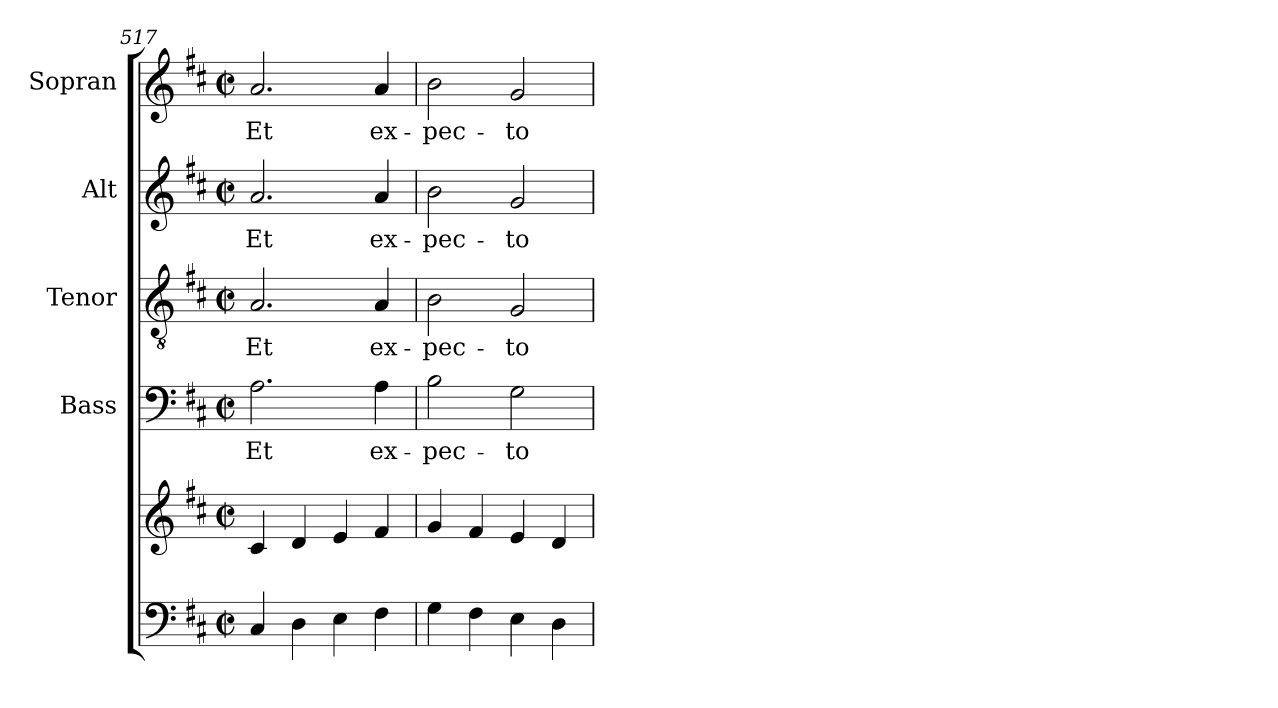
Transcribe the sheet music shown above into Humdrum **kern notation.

**kern	**kern	**kern	**text	**kern	**text	**kern	**text	**kern	**text
*part5	*part5	*part4	*part4	*part3	*part3	*part2	*part2	*part1	*part1
*staff6	*staff5	*staff4	*staff4	*staff3	*staff3	*staff2	*staff2	*staff1	*staff1
*	*	*I"Bass	*	*I"Tenor	*	*I"Alt	*	*I"Sopran	*
*	*	*I'B.	*	*I'T.	*	*I'A.	*	*I'S.	*
!!LO:PB:g=z
*clefF4	*clefG2	*clefF4	*	*clefGv2	*	*clefG2	*	*clefG2	*
*k[f#c#]	*k[f#c#]	*k[f#c#]	*	*k[f#c#]	*	*k[f#c#]	*	*k[f#c#]	*
*D:	*D:	*D:	*	*D:	*	*D:	*	*D:	*
*M2/2	*M2/2	*M2/2	*	*M2/2	*	*M2/2	*	*M2/2	*
*met(c|)	*met(c|)	*met(c|)	*	*met(c|)	*	*met(c|)	*	*met(c|)	*
=517	=517	=517	=517	=517	=517	=517	=517	=517	=517
!	!	!	!LO:LY:b	!	!LO:LY:b	!	!LO:LY:b	!	!LO:LY:b
4C#/	4c#/	2.A\	Et	2.A/	Et	2.a/	Et	2.a/	Et
4D\	4d/	.	.	.	.	.	.	.	.
4E\	4e/	.	.	.	.	.	.	.	.
!	!	!	!LO:LY:b	!	!LO:LY:b	!	!LO:LY:b	!	!LO:LY:b
4F#\	4f#/	4A\	ex-	4A/	ex-	4a/	ex-	4a/	ex-
=518	=518	=518	=518	=518	=518	=518	=518	=518	=518
!	!	!	!LO:LY:b	!	!LO:LY:b	!	!LO:LY:b	!	!LO:LY:b
4G\	4g/	2B\	-pec-	2B\	-pec-	2b\	-pec-	2b\	-pec-
4F#\	4f#/	.	.	.	.	.	.	.	.
!	!	!	!LO:LY:b	!	!LO:LY:b	!	!LO:LY:b	!	!LO:LY:b
4E\	4e/	2G\	-to	2G/	-to	2g/	-to	2g/	-to
4D\	4d/	.	.	.	.	.	.	.	.
=	=	=	=	=	=	=	=	=	=
*-	*-	*-	*-	*-	*-	*-	*-	*-	*-
